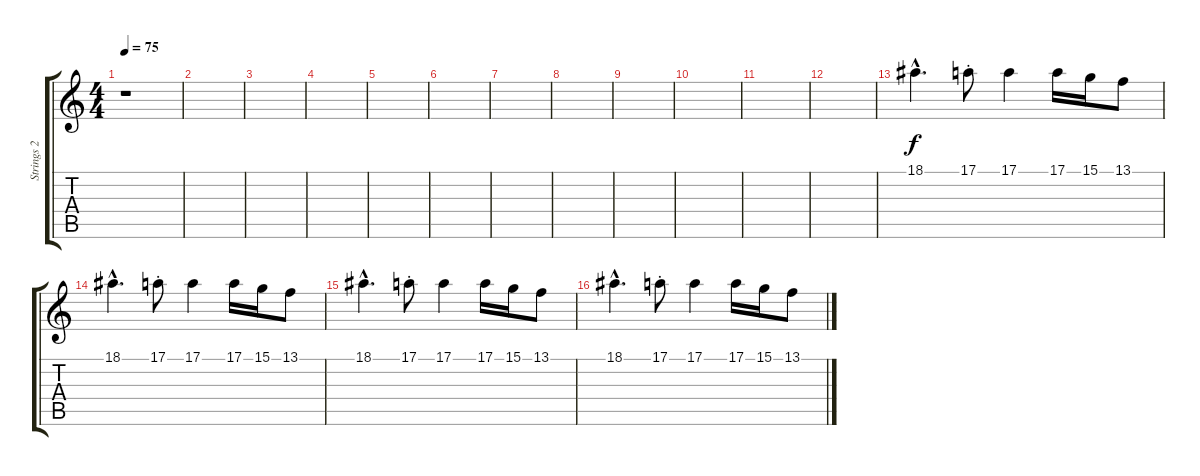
\track ("Strings 2" "Strings 2") {instrument stringensemble1}
\staff {score tabs}
\tuning (E4 B3 G3 D3 A2 E2) {hide}
\ts (4 4)
\tempo 75
\clef g2
\ks c
r.1{dy f instrument stringensemble1} |
|
|
|
|
|
|
|
|
|
|
|
18.1{hac}.4{d} 17.1{st}.8 17.1.4 17.1.16 15.1.16 13.1.8 |
18.1{hac}.4{d} 17.1{st}.8 17.1.4 17.1.16 15.1.16 13.1.8 |
18.1{hac}.4{d} 17.1{st}.8 17.1.4 17.1.16 15.1.16 13.1.8 |
18.1{hac}.4{d} 17.1{st}.8 17.1.4 17.1.16 15.1.16 13.1.8
